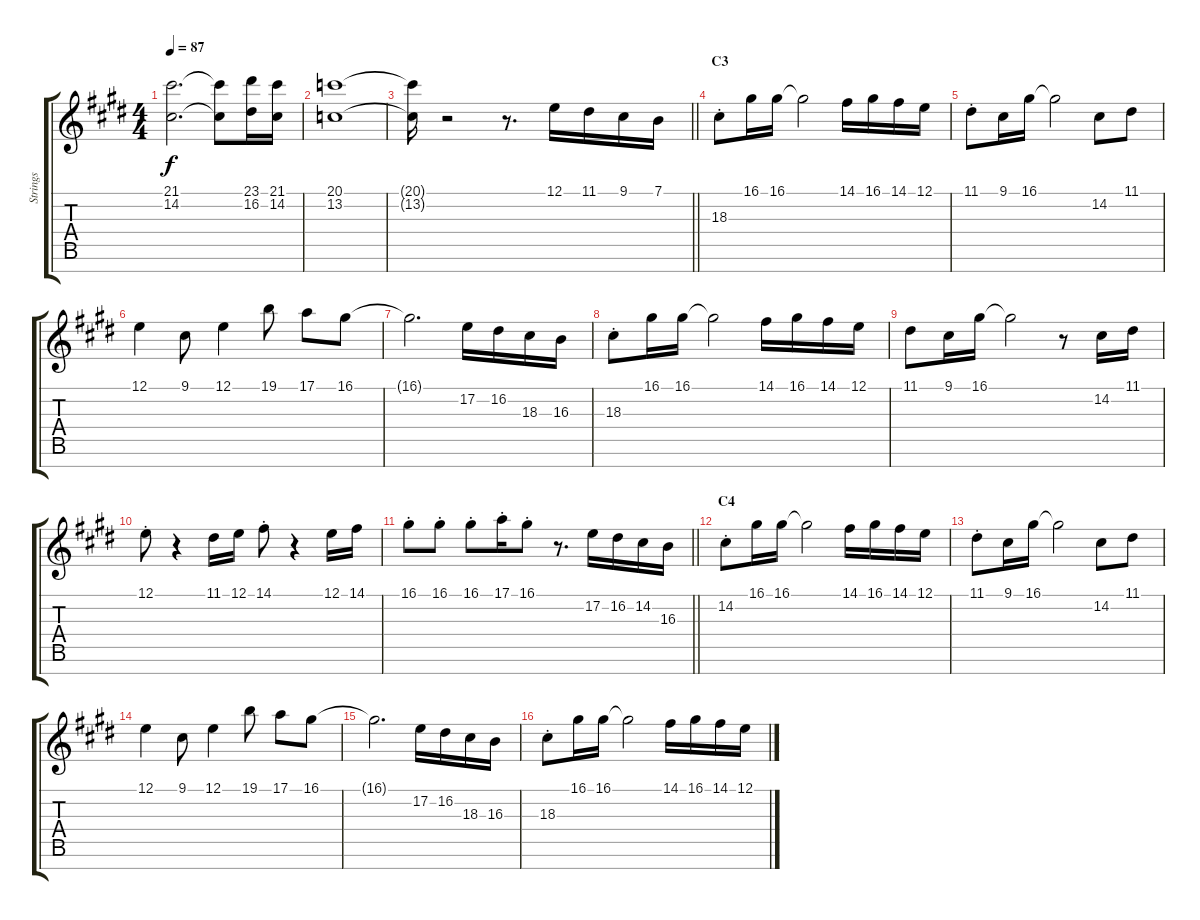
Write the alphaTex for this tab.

\track ("Strings" "Strings") {instrument stringensemble1}
\staff {score tabs}
\tuning (E4 B3 G3 D3 A2 E2 B1) {hide}
\ts (4 4)
\tempo 87
\clef g2
\ks e
(21.1 14.2).2{d dy f} (21.1{t} 14.2{t}).8 (23.1 16.2).16 (21.1 14.2).16 |
(20.1 13.2).1 |
\barLineRight lightlight
(20.1{t} 13.2{t}).16 r.2 r.8{d} 12.1.16 11.1.16 9.1.16 7.1.16 |
\section ("" "C3")
18.3{st}.8 16.1.16 16.1.16 16.1{t}.2 14.1.16 16.1.16 14.1.16 12.1.16 |
11.1{st}.8 9.1.16 16.1.16 16.1{t}.2 14.2.8 11.1.8 |
12.1.4 9.1.8 12.1.4 19.1.8 17.1.8 16.1.8 |
16.1{t}.2{d} 17.2.16 16.2.16 18.3.16 16.3.16 |
18.3{st}.8 16.1.16 16.1.16 16.1{t}.2 14.1.16 16.1.16 14.1.16 12.1.16 |
11.1.8 9.1.16 16.1.16 16.1{t}.2 r.8 14.2.16 11.1.16 |
12.1{st}.8 r.4 11.1.16 12.1.16 14.1{st}.8 r.4 12.1.16 14.1.16 |
\barLineRight lightlight
16.1{st}.8 16.1{st}.8 16.1{st}.8 17.1{st}.16 16.1{st}.8 r.8{d} 17.2.16 16.2.16 14.2.16 16.3.16 |
\section ("" "C4")
14.2{st}.8 16.1.16 16.1.16 16.1{t}.2 14.1.16 16.1.16 14.1.16 12.1.16 |
11.1{st}.8 9.1.16 16.1.16 16.1{t}.2 14.2.8 11.1.8 |
12.1.4 9.1.8 12.1.4 19.1.8 17.1.8 16.1.8 |
16.1{t}.2{d} 17.2.16 16.2.16 18.3.16 16.3.16 |
18.3{st}.8 16.1.16 16.1.16 16.1{t}.2 14.1.16 16.1.16 14.1.16 12.1.16
